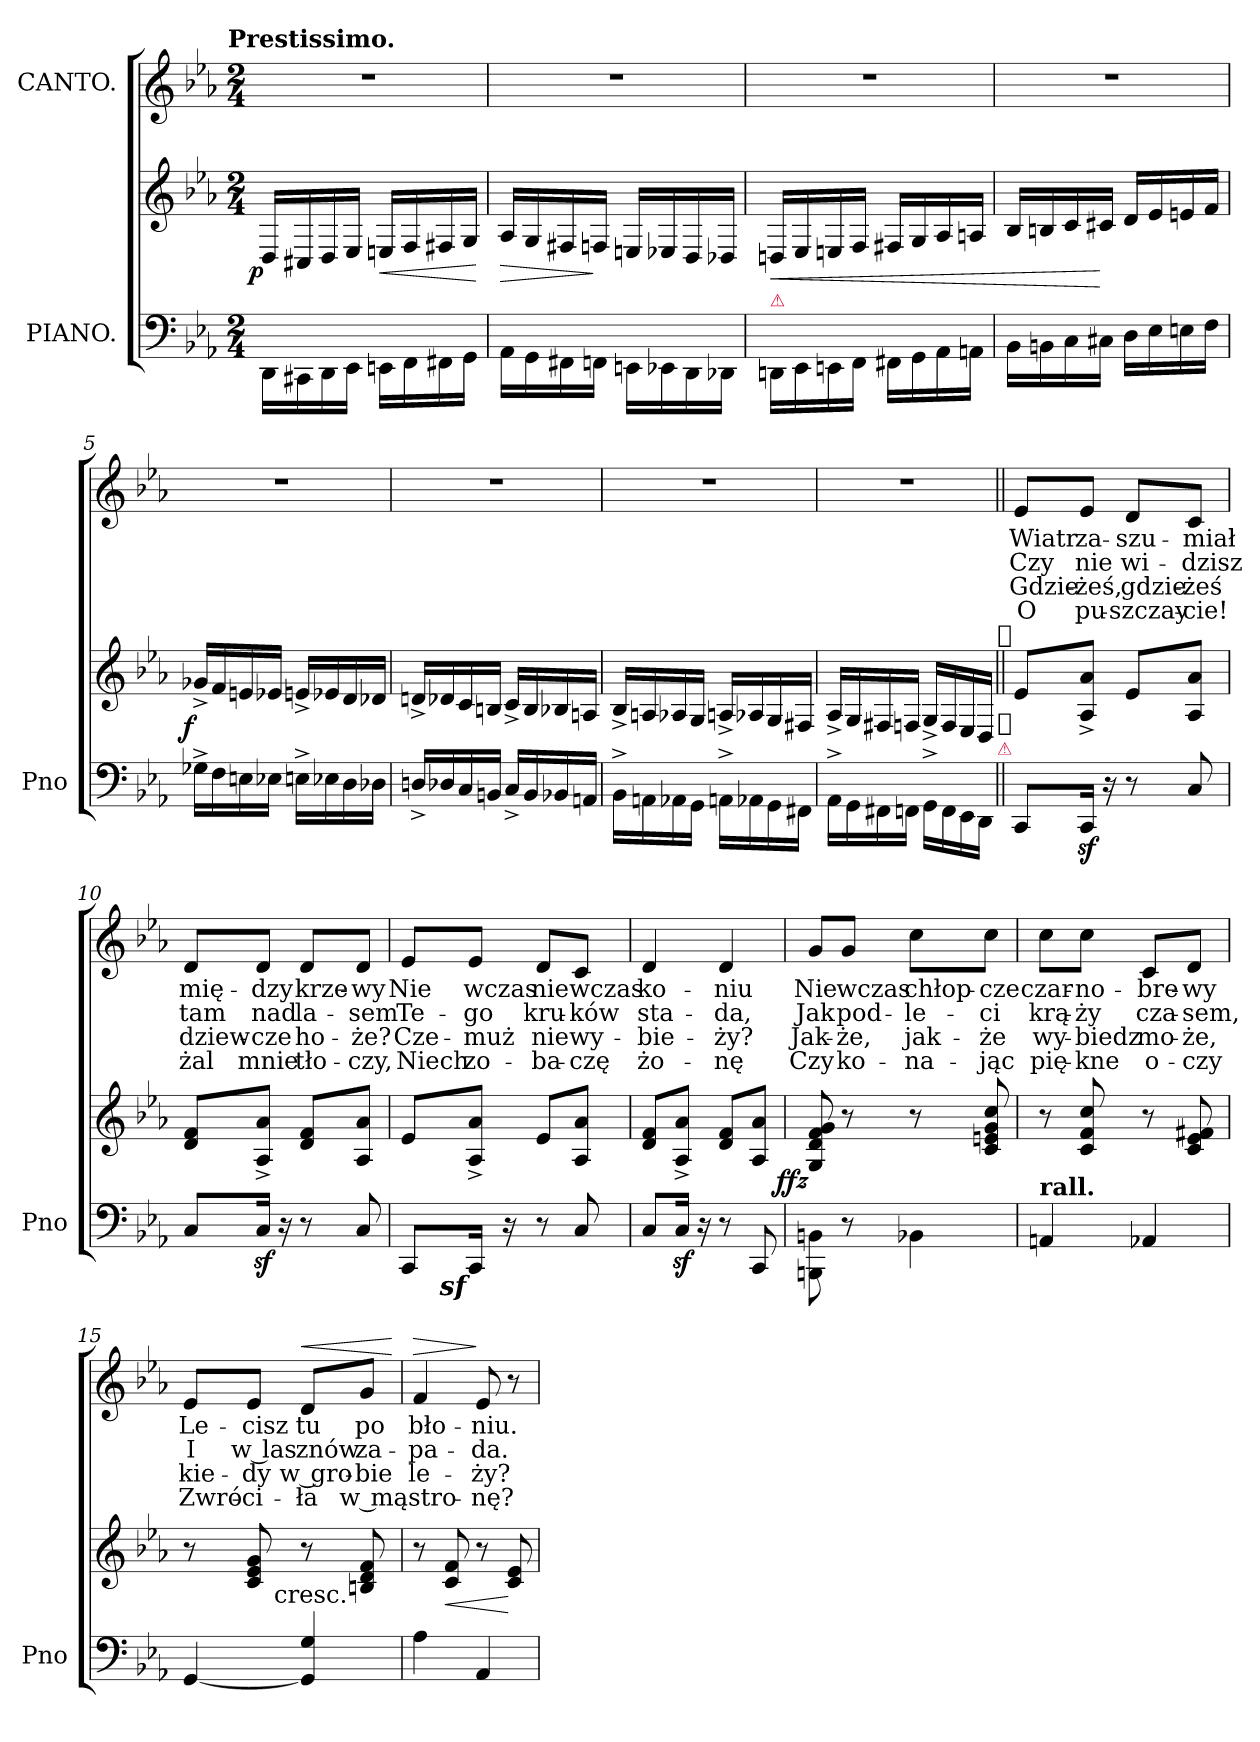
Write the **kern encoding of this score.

**kern	**kern	**dynam	**kern	**text	**text	**text	**text	**dynam
*part2	*part2	*part2	*part1	*part1	*part1	*part1	*part1	*part1
*staff3	*staff2	*staff2/3	*staff1	*staff1	*staff1	*staff1	*staff1	*staff1
*I"PIANO.	*	*	*I"CANTO.	*	*	*	*	*
*I'Pno	*	*	*	*	*	*	*	*
*clefF4	*clefG2	*	*clefG2	*	*	*	*	*
*k[b-e-a-]	*k[b-e-a-]	*	*k[b-e-a-]	*	*	*	*	*
*c:	*c:	*	*c:	*	*	*	*	*
!!LO:TX:omd:t=Prestissimo.
*M2/4	*M2/4	*	*M2/4	*	*	*	*	*
=1	=1	=1	=1	=1	=1	=1	=1	=1
!	!	!LO:DY:rj	!	!	!	!	!	!
16DD\LL	16D/LL	p	2rdd	.	.	.	.	.
16CC#X	16C#X	.	.	.	.	.	.	.
16DD\	16D/	.	.	.	.	.	.	.
16EE-\JJ	16E-/JJ	.	.	.	.	.	.	.
16EEn\LL	16En/LL	<	.	.	.	.	.	.
16FF\	16F/	.	.	.	.	.	.	.
16FF#X	16F#X	.	.	.	.	.	.	.
16GG\JJ	16G/JJ	.	.	.	.	.	.	.
.	.	[	.	.	.	.	.	.
=2	=2	=2	=2	=2	=2	=2	=2	=2
16AA-\LL	16A-/LL	>	2rdd	.	.	.	.	.
16GG\	16G/	.	.	.	.	.	.	.
16FF#X	16F#X	.	.	.	.	.	.	.
16FFn\JJ	16Fn/JJ	]	.	.	.	.	.	.
16EEn\LL	16En/LL	.	.	.	.	.	.	.
16EE-X	16E-X	.	.	.	.	.	.	.
16DD\	16D/	.	.	.	.	.	.	.
16DD-XJJ	16D-XJJ	.	.	.	.	.	.	.
=3	=3	=3	=3	=3	=3	=3	=3	=3
!	!LO:TX:b:color=crimson:t=⚠	!	!	!	!	!	!	!
!	!	!LO:HP:b	!	!	!	!	!	!
16DDn\LL	16Dn/LL	<	2rdd	.	.	.	.	.
16EE-\	16E-/	.	.	.	.	.	.	.
16EEn\	16En/	.	.	.	.	.	.	.
16FF\JJ	16F/JJ	.	.	.	.	.	.	.
16FF#XLL	16F#XLL	.	.	.	.	.	.	.
16GG\	16G/	.	.	.	.	.	.	.
16AA-\	16A-/	.	.	.	.	.	.	.
16AAn\JJ	16An/JJ	.	.	.	.	.	.	.
=4	=4	=4	=4	=4	=4	=4	=4	=4
16BB-\LL	16B-/LL	.	2rdd	.	.	.	.	.
16BBn\	16Bn/	.	.	.	.	.	.	.
16C\	16c/	.	.	.	.	.	.	.
16C#XJJ	16c#XJJ	[	.	.	.	.	.	.
16DLL	16dLL	.	.	.	.	.	.	.
16E-	16e-	.	.	.	.	.	.	.
16En	16en	.	.	.	.	.	.	.
16FJJ	16fJJ	.	.	.	.	.	.	.
=5	=5	=5	=5	=5	=5	=5	=5	=5
!	!	!LO:DY:rj	!	!	!	!	!	!
16G-X^>LL	16g-X^>LL	f	2rdd	.	.	.	.	.
16F	16f	.	.	.	.	.	.	.
16En	16en	.	.	.	.	.	.	.
16E-XJJ	16e-XJJ	.	.	.	.	.	.	.
16En^>LL	16en^>LL	.	.	.	.	.	.	.
16E-X	16e-X	.	.	.	.	.	.	.
16D	16d	.	.	.	.	.	.	.
16D-XJJ	16d-XJJ	.	.	.	.	.	.	.
=6	=6	=6	=6	=6	=6	=6	=6	=6
16Dn^/LL	16dn^>LL	.	2rdd	.	.	.	.	.
16D-X	16d-X	.	.	.	.	.	.	.
16C	16c	.	.	.	.	.	.	.
16BBnJJ	16BnJJ	.	.	.	.	.	.	.
16C^/LL	16c^>LL	.	.	.	.	.	.	.
16BB	16B	.	.	.	.	.	.	.
16BB-X	16B-X	.	.	.	.	.	.	.
16AAnJJ	16AnJJ	.	.	.	.	.	.	.
=7	=7	=7	=7	=7	=7	=7	=7	=7
16BB-^<\LL	16B-^>/LL	.	2r	.	.	.	.	.
16AAn\	16An/	.	.	.	.	.	.	.
16AA-X	16A-X	.	.	.	.	.	.	.
16GG\JJ	16G/JJ	.	.	.	.	.	.	.
16AAn^<\LL	16An^>/LL	.	.	.	.	.	.	.
16AA-X	16A-X	.	.	.	.	.	.	.
16GG\	16G/	.	.	.	.	.	.	.
16FF#XJJ	16F#XJJ	.	.	.	.	.	.	.
=8	=8	=8	=8	=8	=8	=8	=8	=8
16AA-^<\LL	16A-^>/LL	.	2r	.	.	.	.	.
16GG\	16G/	.	.	.	.	.	.	.
16FF#X	16F#X	.	.	.	.	.	.	.
16FFn\JJ	16Fn/JJ	.	.	.	.	.	.	.
16GG^<\LL	16G^>/LL	.	.	.	.	.	.	.
16FF\	16F/	.	.	.	.	.	.	.
16EE-\	16E-/	.	.	.	.	.	.	.
16DD\JJ	16D/JJ	.	.	.	.	.	.	.
!	!LO:TX:a:t=𝄋	!	!	!	!	!	!	!
!LO:TX:a:color=crimson:t=⚠	!	!	!	!	!	!	!	!
!LO:TX:a:t=𝄋	!	!	!	!	!	!	!	!
=9||	=9||	=9||	=9||	=9||	=9||	=9||	=9||	=9||
*	*	*	*MM108	*	*	*	*	*
8CCL	8e-L	.	8e-/L	Wiatr	Czy	Gdzie-	O	.
16CCz<Jk	8A-^ 8a-^J	.	8e-/J	za-	nie	-żeś,	pu-	.
16r	.	.	.	.	.	.	.	.
8r	8e-L	.	8d/L	-szu-	wi-	gdzie-	-szczay-	.
8C	8A- 8a-J	.	8c/J	-miał	-dzisz	-żeś	cie!	.
=10	=10	=10	=10	=10	=10	=10	=10	=10
8CL	8d 8fL	.	8d/L	mię-	tam	dziew-	żal	.
16Cz<Jk	8A-^ 8a-^J	.	8d/J	-dzy	nad	-cze	mnie	.
16r	.	.	.	.	.	.	.	.
8r	8d 8fL	.	8d/L	krze-	la-	ho-	tło-	.
8C	8A- 8a-J	.	8d/J	-wy	-sem	-że?	-czy,	.
=11	=11	=11	=11	=11	=11	=11	=11	=11
8CCL	8e-L	.	8e-/L	Nie	Te-	Cze-	Niech	.
!LO:DY:rj	!	!	!	!	!	!	!	!
16CCz<Jk	8A-^ 8a-^J	.	8e-/J	wczas	go	muż	zo-	.
16r	.	.	.	.	.	.	.	.
8r	8e-L	.	8d/L	nie	kru-	nie	-ba-	.
8C	8A- 8a-J	.	8c/J	wczas	ków	wy-	-czę	.
=12	=12	=12	=12	=12	=12	=12	=12	=12
8CL	8d 8fL	.	4d	ko-	sta-	bie-	żo-	.
16Cz<Jk	8A-^ 8a-^J	.	.	.	.	.	.	.
16r	.	.	.	.	.	.	.	.
8r	8d 8fL	.	4d	-niu	-da,	-ży?	-nę	.
8CC	8A- 8a-J	.	.	.	.	.	.	.
=13	=13	=13	=13	=13	=13	=13	=13	=13
!	!	!LO:DY:rj	!	!	!	!	!	!
8BBBn\ 8BBn\	8G/ 8d/ 8f/ 8g/	ffz	8g/L	Nie	Jak	Jak-	Czy	.
8r	8r	.	8g/J	wczas	pod-	-że,	ko-	.
4BB-X\	8r	.	8cc\L	chłop-	-le-	jak-	-na-	.
.	8c 8en 8g 8cc	.	8cc\J	-cze	-ci	-że	-jąc	.
=14	=14	=14	=14	=14	=14	=14	=14	=14
!LO:TX:a:B:t=rall.	!	!	!	!	!	!	!	!
4AAn	8r	.	8cc\L	czar-	krą-	wy-	pię-	.
.	8c 8f 8cc	.	8cc\J	-no-	-ży	-biedz	-kne	.
4AA-X	8r	.	8c/L	-bre-	cza-	mo-	o-	.
.	8c 8e- 8f#X	.	8d/J	-wy	-sem,	-że,	-czy	.
=15	=15	=15	=15	=15	=15	=15	=15	=15
*	*^	*	*	*	*	*	*	*
[4GG	8r	8.ryy	.	8e-/L	Le-	I	kie-	Zwró-	.
.	8c 8e- 8g	.	.	8e-/J	-cisz	w las	-dy	-ci-	.
!	!	!LO:TX:c:t=cresc.	!	!	!	!	!	!	!
.	.	4ryy	.	.	.	.	.	.	.
!	!	!	!	!	!	!	!	!	!LO:HP:a
4GG] 4G	8r	.	.	8d/L	tu	znów	w gro-	-ła	<
.	8Bn 8d 8f	.	.	8g/J	po	za-	-bie	w mą	.
.	.	16ryy	.	.	.	.	.	.	.
.	.	.	.	.	.	.	.	.	[
=16	=16	=16	=16	=16	=16	=16	=16	=16	=16
!	!	!	!	!	!	!	!	!	!LO:HP:a
*	*v	*v	*	*	*	*	*	*	*
4A-	8r	.	4f	bło-	-pa-	le-	stro-	>
.	8c 8f	<	.	.	.	.	.	.
4AA-	8r	.	8e-	-niu.	-da.	-ży?	-nę?	]
.	8c 8e-	[	8r	.	.	.	.	.
=	=	=	=	=	=	=	=	=
*-	*-	*-	*-	*-	*-	*-	*-	*-
